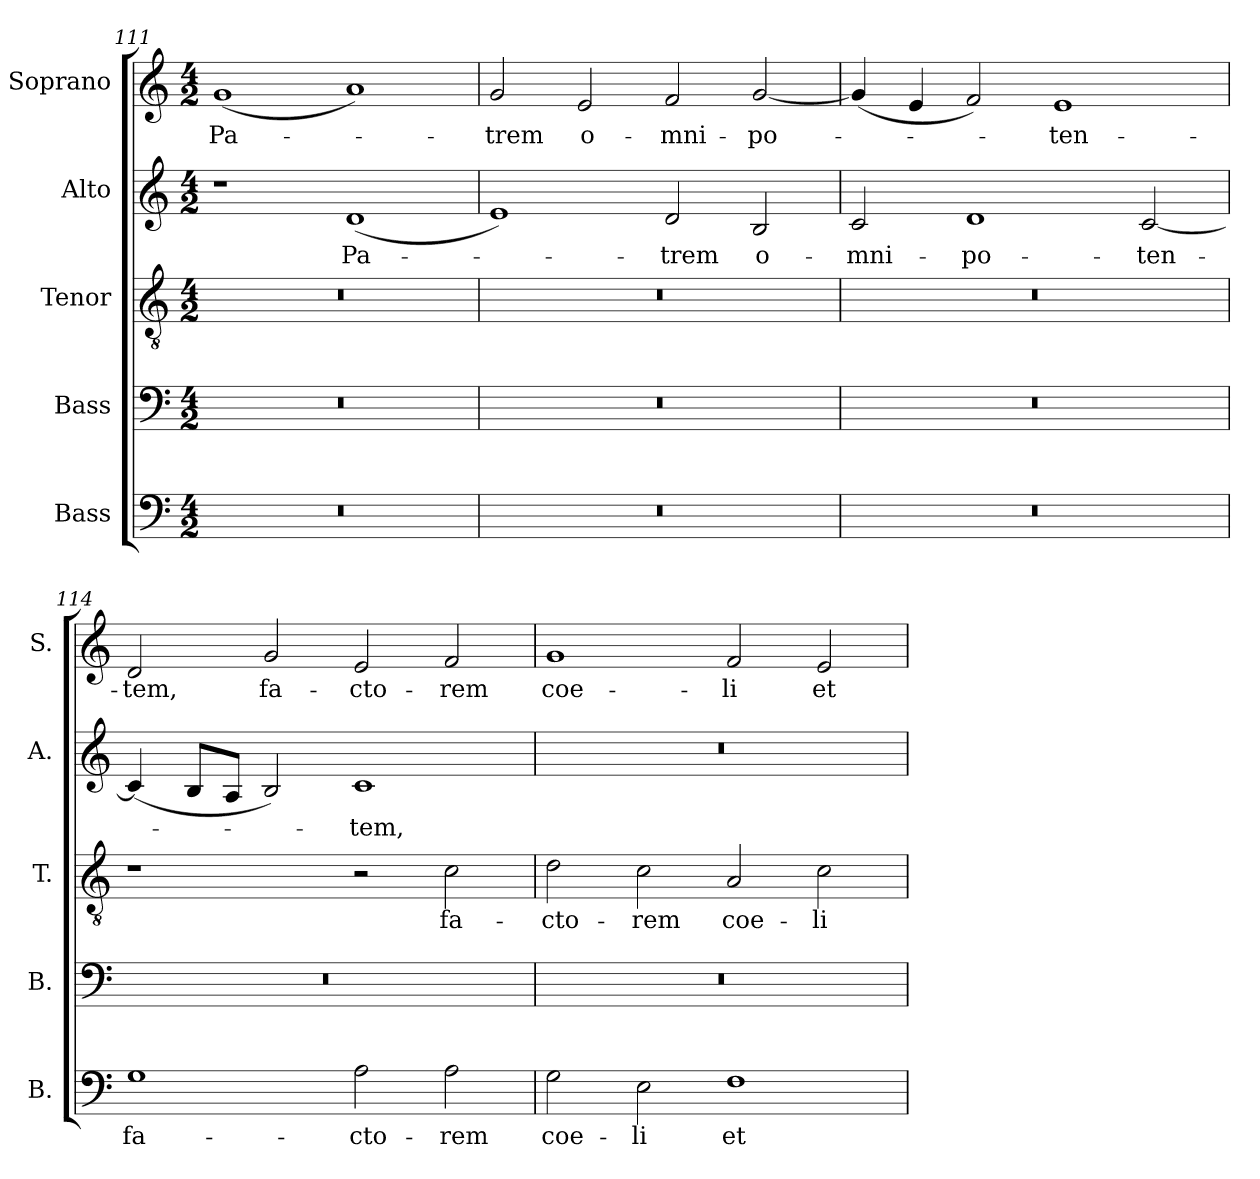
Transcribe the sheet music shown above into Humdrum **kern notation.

**kern	**text	**kern	**kern	**text	**kern	**text	**kern	**text
*part5	*part5	*part4	*part3	*part3	*part2	*part2	*part1	*part1
*staff5	*staff5	*staff4	*staff3	*staff3	*staff2	*staff2	*staff1	*staff1
*I"Bass	*	*I"Bass	*I"Tenor	*	*I"Alto	*	*I"Soprano	*
*I'B.	*	*I'B.	*I'T.	*	*I'A.	*	*I'S.	*
!!LO:PB:g=z
*clefF4	*	*clefF4	*clefGv2	*	*clefG2	*	*clefG2	*
*	*	*	*ITrd7c12	*	*	*	*	*
*k[]	*	*k[]	*k[]	*	*k[]	*	*k[]	*
*C:	*	*C:	*C:	*	*C:	*	*C:	*
*M4/2	*	*M4/2	*M4/2	*	*M4/2	*	*M4/2	*
*MM200	*	*MM200	*MM200	*	*MM200	*	*MM200	*
=111	=111	=111	=111	=111	=111	=111	=111	=111
!LO:N:vis=1	!	!LO:N:vis=1	!LO:N:vis=1	!	!	!	!	!
!	!	!	!	!	!	!	!	!LO:LY:b:color=#000000
0r	.	0r	0r	.	1r	.	(1gi	Pa-
!	!	!	!	!	!	!LO:LY:b:color=#000000	!	!
.	.	.	.	.	(1di	Pa-	1ai)	.
=112	=112	=112	=112	=112	=112	=112	=112	=112
!LO:N:vis=1	!	!LO:N:vis=1	!LO:N:vis=1	!	!	!	!	!
!	!	!	!	!	!	!	!	!LO:LY:b:color=#000000
0r	.	0r	0r	.	1ei)	.	2gi/	-trem
!	!	!	!	!	!	!	!	!LO:LY:b:color=#000000
.	.	.	.	.	.	.	2ei/	o-
!	!	!	!	!	!	!LO:LY:b:color=#000000	!	!
!	!	!	!	!	!	!	!	!LO:LY:b:color=#000000
.	.	.	.	.	2di/	-trem	2fi/	-mni-
!	!	!	!	!	!	!LO:LY:b:color=#000000	!	!
!	!	!	!	!	!	!	!	!LO:LY:b:color=#000000
.	.	.	.	.	2Bi/	o-	[2gi/	-po-
=113	=113	=113	=113	=113	=113	=113	=113	=113
!LO:N:vis=1	!	!LO:N:vis=1	!LO:N:vis=1	!	!	!	!	!
!	!	!	!	!	!	!LO:LY:b:color=#000000	!	!
0r	.	0r	0r	.	2ci/	-mni-	(4gi/]	.
.	.	.	.	.	.	.	4ei/	.
!	!	!	!	!	!	!LO:LY:b:color=#000000	!	!
.	.	.	.	.	1di	-po-	2fi/)	.
!	!	!	!	!	!	!	!	!LO:LY:b:color=#000000
.	.	.	.	.	.	.	1ei	-ten-
!	!	!	!	!	!	!LO:LY:b:color=#000000	!	!
.	.	.	.	.	[2ci/	-ten-	.	.
=114	=114	=114	=114	=114	=114	=114	=114	=114
!	!LO:LY:b:color=#000000	!LO:N:vis=1	!	!	!	!	!	!
!	!	!	!	!	!	!	!	!LO:LY:b:color=#000000
1Gi	fa-	0r	1r	.	(4ci/]	.	2di/	-tem,
.	.	.	.	.	8Bi/L	.	.	.
.	.	.	.	.	8Ai/J	.	.	.
!	!	!	!	!	!	!	!	!LO:LY:b:color=#000000
.	.	.	.	.	2Bi/)	.	2gi/	fa-
!	!LO:LY:b:color=#000000	!	!	!	!	!	!	!
!	!	!	!	!	!	!LO:LY:b:color=#000000	!	!
!	!	!	!	!	!	!	!	!LO:LY:b:color=#000000
2Ai\	-cto-	.	2r	.	1ci	-tem,	2ei/	-cto-
!	!LO:LY:b:color=#000000	!	!	!	!	!	!	!
!	!	!	!	!LO:LY:b:color=#000000	!	!	!	!
!	!	!	!	!	!	!	!	!LO:LY:b:color=#000000
2Ai\	-rem	.	2Ci\	fa-	.	.	2fi/	-rem
=115	=115	=115	=115	=115	=115	=115	=115	=115
!	!LO:LY:b:color=#000000	!LO:N:vis=1	!	!	!	!	!	!
!	!	!	!	!LO:LY:b:color=#000000	!LO:N:vis=1	!	!	!
!	!	!	!	!	!	!	!	!LO:LY:b:color=#000000
2Gi\	coe-	0r	2Di\	-cto-	0r	.	1gi	coe-
!	!LO:LY:b:color=#000000	!	!	!	!	!	!	!
!	!	!	!	!LO:LY:b:color=#000000	!	!	!	!
2Ei\	-li	.	2Ci\	-rem	.	.	.	.
!	!LO:LY:b:color=#000000	!	!	!	!	!	!	!
!	!	!	!	!LO:LY:b:color=#000000	!	!	!	!
!	!	!	!	!	!	!	!	!LO:LY:b:color=#000000
1Fi	et	.	2AAi/	coe-	.	.	2fi/	-li
!	!	!	!	!LO:LY:b:color=#000000	!	!	!	!
!	!	!	!	!	!	!	!	!LO:LY:b:color=#000000
.	.	.	2Ci\	-li	.	.	2ei/	et
=	=	=	=	=	=	=	=	=
*-	*-	*-	*-	*-	*-	*-	*-	*-
